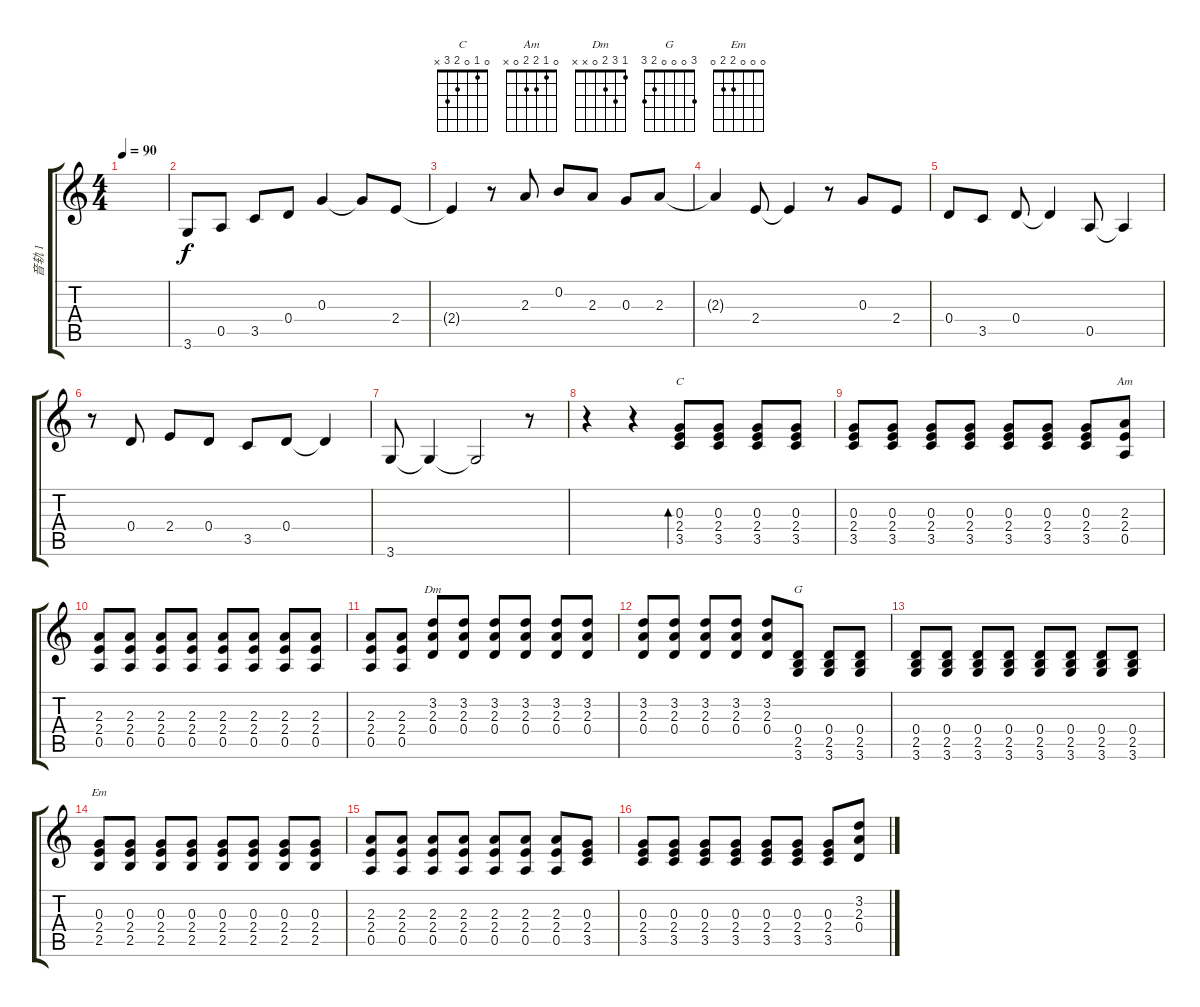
\track ("音轨 1" "音轨 1") {instrument overdrivenguitar}
\staff {score tabs}
\tuning (E4 B3 G3 D3 A2 E2) {hide}
\chord ("C" 0 1 0 2 3 x)
\chord ("Am" 0 1 2 2 0 x)
\chord ("Dm" 1 3 2 0 x x)
\chord ("G" 3 0 0 0 2 3)
\chord ("Em" 0 0 0 2 2 0)
\ts (4 4)
\tempo 90
\clef g2
\ks c
|
3.6.8{volume 16 instrument overdrivenguitar} 0.5.8 3.5.8 0.4.8 0.3.4 0.3{t}.8 2.4.8 |
2.4{t}.4 r.8 2.3.8 0.2.8 2.3.8 0.3.8 2.3.8 |
2.3{t}.4 2.4.8 2.4{t}.4 r.8 0.3.8 2.4.8 |
0.4.8 3.5.8 0.4.8 0.4{t}.4 0.5.8 0.5{t}.4 |
r.8 0.4.8 2.4.8 0.4.8 3.5.8 0.4.8 0.4{t}.4 |
3.6.8 3.6{t}.4 3.6{t}.2 r.8 |
r.4{volume 8 instrument overdrivenguitar} r.4 (0.3 2.4 3.5).8{bd 60 ch "C"} (0.3 2.4 3.5).8 (0.3 2.4 3.5).8 (0.3 2.4 3.5).8 |
(0.3 2.4 3.5).8 (0.3 2.4 3.5).8 (0.3 2.4 3.5).8 (0.3 2.4 3.5).8 (0.3 2.4 3.5).8 (0.3 2.4 3.5).8 (0.3 2.4 3.5).8 (2.3 2.4 0.5).8{ch "Am"} |
(2.3 2.4 0.5).8 (2.3 2.4 0.5).8 (2.3 2.4 0.5).8 (2.3 2.4 0.5).8 (2.3 2.4 0.5).8 (2.3 2.4 0.5).8 (2.3 2.4 0.5).8 (2.3 2.4 0.5).8 |
(2.3 2.4 0.5).8 (2.3 2.4 0.5).8 (3.2 2.3 0.4).8{ch "Dm"} (3.2 2.3 0.4).8 (3.2 2.3 0.4).8 (3.2 2.3 0.4).8 (3.2 2.3 0.4).8 (3.2 2.3 0.4).8 |
(3.2 2.3 0.4).8 (3.2 2.3 0.4).8 (3.2 2.3 0.4).8 (3.2 2.3 0.4).8 (3.2 2.3 0.4).8 (0.4 2.5 3.6).8{ch "G"} (0.4 2.5 3.6).8 (0.4 2.5 3.6).8 |
(0.4 2.5 3.6).8 (0.4 2.5 3.6).8 (0.4 2.5 3.6).8 (0.4 2.5 3.6).8 (0.4 2.5 3.6).8 (0.4 2.5 3.6).8 (0.4 2.5 3.6).8 (0.4 2.5 3.6).8 |
(0.3 2.4 2.5).8{ch "Em"} (0.3 2.4 2.5).8 (0.3 2.4 2.5).8 (0.3 2.4 2.5).8 (0.3 2.4 2.5).8 (0.3 2.4 2.5).8 (0.3 2.4 2.5).8 (0.3 2.4 2.5).8 |
(2.3 2.4 0.5).8 (2.3 2.4 0.5).8 (2.3 2.4 0.5).8 (2.3 2.4 0.5).8 (2.3 2.4 0.5).8 (2.3 2.4 0.5).8 (2.3 2.4 0.5).8 (0.3 2.4 3.5).8 |
(0.3 2.4 3.5).8 (0.3 2.4 3.5).8 (0.3 2.4 3.5).8 (0.3 2.4 3.5).8 (0.3 2.4 3.5).8 (0.3 2.4 3.5).8 (0.3 2.4 3.5).8 (3.2 2.3 0.4).8
